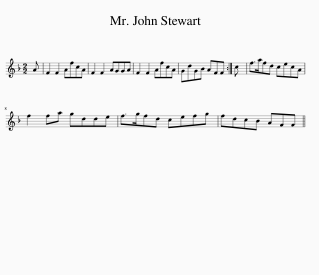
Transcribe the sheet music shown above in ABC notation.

X:1
L:1/8
M:2/2
I:linebreak $
K:F
V:1 treble
V:1
 A | F2 F2 AfcA | F2 F2 AGGA | F2 F2 AfcA | GdGB AFF :| %5
 c | f>afd cecA |$ f2 fa gdde | f>gfd cefg | fdcB AFF || %10
